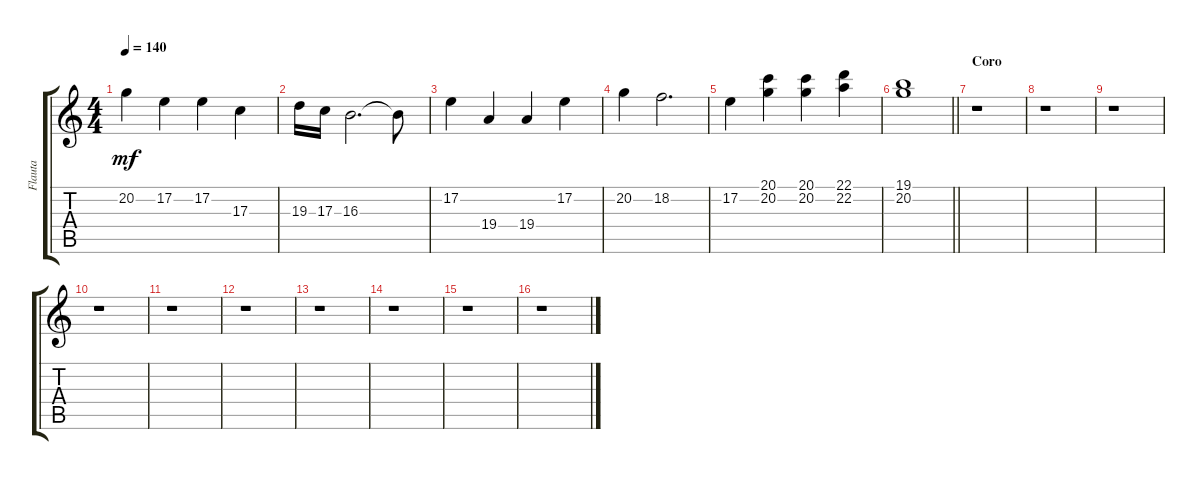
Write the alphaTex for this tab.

\track ("Flauta" "Flauta") {instrument piccolo}
\staff {score tabs}
\tuning (E4 B3 G3 D3 A2 E2) {hide}
\ts (4 4)
\tempo 140
\clef g2
\ks c
20.2.4{dy mf} 17.2.4 17.2.4 17.3.4 |
19.3.16 17.3.16 16.3.2{d} 16.3{t}.8 |
17.2.4 19.4.4 19.4.4 17.2.4 |
20.2.4 18.2.2{d} |
17.2.4 (20.1 20.2).4 (20.1 20.2).4 (22.1 22.2).4 |
\barLineRight lightlight
(19.1 20.2).1 |
\section ("" "Coro")
r.1 |
r.1 |
r.1 |
r.1 |
r.1 |
r.1 |
r.1 |
r.1 |
r.1 |
r.1
